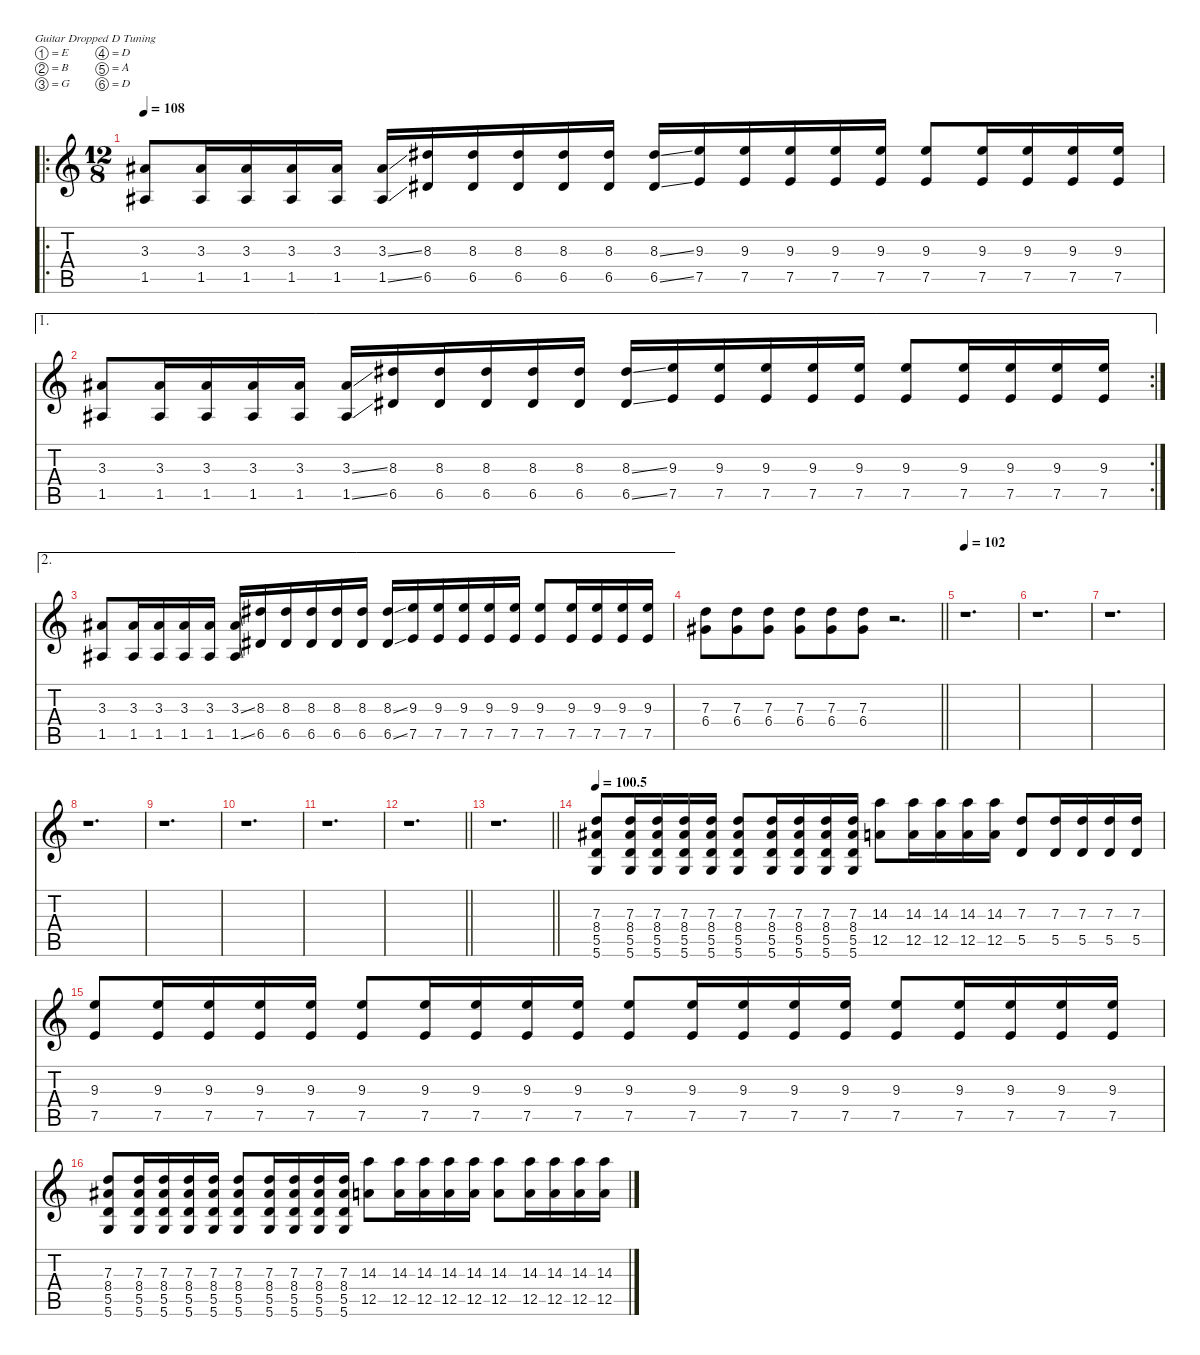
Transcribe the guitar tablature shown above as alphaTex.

\defaultSystemsLayout 4
\hideDynamics
\bracketExtendMode nobrackets
\singleTrackTrackNamePolicy hidden
\multiTrackTrackNamePolicy hidden
\firstSystemTrackNameMode fullname
\otherSystemsTrackNameOrientation horizontal
\track ("Guitar 2" "dist.guit.") {instrument distortionguitar}
\staff {score tabs}
\tuning (E4 B3 G3 D3 A2 D2)
\ro
\ts (12 8)
\tempo 108
\clef g2
\ks aminor
(3.3{acc #} 1.5{acc #}).8{dy f beam Up} (3.3{acc #} 1.5{acc #}).16{beam Up} (3.3{acc #} 1.5{acc #}).16{beam Up} (3.3{acc #} 1.5{acc #}).16{beam Up} (3.3{acc #} 1.5{acc #}).16{beam Up} (3.3{ss acc #} 1.5{ss acc #}).16{beam Up} (8.3{acc #} 6.5{acc #}).16{beam Up} (8.3{acc #} 6.5{acc #}).16{beam Up} (8.3{acc #} 6.5{acc #}).16{beam Up} (8.3{acc #} 6.5{acc #}).16{beam Up} (8.3{acc #} 6.5{acc #}).16{beam Up} (8.3{ss acc #} 6.5{ss acc #}).16{beam Up} (9.3 7.5).16{beam Up} (9.3 7.5).16{beam Up} (9.3 7.5).16{beam Up} (9.3 7.5).16{beam Up} (9.3 7.5).16{beam Up} (9.3 7.5).8{beam Up} (9.3 7.5).16{beam Up} (9.3 7.5).16{beam Up} (9.3 7.5).16{beam Up} (9.3 7.5).16{beam Up} |
\ae 1
\rc 2
(3.3{acc #} 1.5{acc #}).8{beam Up} (3.3{acc #} 1.5{acc #}).16{beam Up} (3.3{acc #} 1.5{acc #}).16{beam Up} (3.3{acc #} 1.5{acc #}).16{beam Up} (3.3{acc #} 1.5{acc #}).16{beam Up} (3.3{ss acc #} 1.5{ss acc #}).16{beam Up} (8.3{acc #} 6.5{acc #}).16{beam Up} (8.3{acc #} 6.5{acc #}).16{beam Up} (8.3{acc #} 6.5{acc #}).16{beam Up} (8.3{acc #} 6.5{acc #}).16{beam Up} (8.3{acc #} 6.5{acc #}).16{beam Up} (8.3{ss acc #} 6.5{ss acc #}).16{beam Up} (9.3 7.5).16{beam Up} (9.3 7.5).16{beam Up} (9.3 7.5).16{beam Up} (9.3 7.5).16{beam Up} (9.3 7.5).16{beam Up} (9.3 7.5).8{beam Up} (9.3 7.5).16{beam Up} (9.3 7.5).16{beam Up} (9.3 7.5).16{beam Up} (9.3 7.5).16{beam Up} |
\ae 2
(3.3{acc #} 1.5{acc #}).8{beam Up} (3.3{acc #} 1.5{acc #}).16{beam Up} (3.3{acc #} 1.5{acc #}).16{beam Up} (3.3{acc #} 1.5{acc #}).16{beam Up} (3.3{acc #} 1.5{acc #}).16{beam Up} (3.3{ss acc #} 1.5{ss acc #}).16{beam Up} (8.3{acc #} 6.5{acc #}).16{beam Up} (8.3{acc #} 6.5{acc #}).16{beam Up} (8.3{acc #} 6.5{acc #}).16{beam Up} (8.3{acc #} 6.5{acc #}).16{beam Up} (8.3{acc #} 6.5{acc #}).16{beam Up} (8.3{ss acc #} 6.5{ss acc #}).16{beam Up} (9.3 7.5).16{beam Up} (9.3 7.5).16{beam Up} (9.3 7.5).16{beam Up} (9.3 7.5).16{beam Up} (9.3 7.5).16{beam Up} (9.3 7.5).8{beam Up} (9.3 7.5).16{beam Up} (9.3 7.5).16{beam Up} (9.3 7.5).16{beam Up} (9.3 7.5).16{beam Up} |
\barLineRight lightlight
(7.3 6.4{acc #}).8{beam Down} (7.3 6.4{acc #}).8{beam Down} (7.3 6.4{acc #}).8{beam Down} (7.3 6.4{acc #}).8{beam Down} (7.3 6.4{acc #}).8{beam Down} (7.3 6.4{acc #}).8{beam Down} r.2{d beam Down} |
\tempo 102
r.1{d beam Down} |
r.1{d beam Down} |
r.1{d beam Down} |
r.1{d beam Down} |
r.1{d beam Down} |
r.1{d beam Down} |
r.1{d beam Down} |
\barLineRight lightlight
r.1{d beam Down} |
\barLineRight lightlight
r.1{d beam Down} |
\tempo
100.5 (7.3 8.4{acc #} 5.5 5.6).8{beam Up} (7.3 8.4{acc #} 5.5 5.6).16{beam Up} (7.3 8.4{acc #} 5.5 5.6).16{beam Up} (7.3 8.4{acc #} 5.5 5.6).16{beam Up} (7.3 8.4{acc #} 5.5 5.6).16{beam Up} (7.3 8.4{acc #} 5.5 5.6).8{beam Up} (7.3 8.4{acc #} 5.5 5.6).16{beam Up} (7.3 8.4{acc #} 5.5 5.6).16{beam Up} (7.3 8.4{acc #} 5.5 5.6).16{beam Up} (7.3 8.4{acc #} 5.5 5.6).16{beam Up} (14.3 12.5).8{beam Down} (14.3 12.5).16{beam Down} (14.3 12.5).16{beam Down} (14.3 12.5).16{beam Down} (14.3 12.5).16{beam Down} (7.3 5.5).8{beam Up} (7.3 5.5).16{beam Up} (7.3 5.5).16{beam Up} (7.3 5.5).16{beam Up} (7.3 5.5).16{beam Up} |
(9.3 7.5).8{beam Up} (9.3 7.5).16{beam Up} (9.3 7.5).16{beam Up} (9.3 7.5).16{beam Up} (9.3 7.5).16{beam Up} (9.3 7.5).8{beam Up} (9.3 7.5).16{beam Up} (9.3 7.5).16{beam Up} (9.3 7.5).16{beam Up} (9.3 7.5).16{beam Up} (9.3 7.5).8{beam Up} (9.3 7.5).16{beam Up} (9.3 7.5).16{beam Up} (9.3 7.5).16{beam Up} (9.3 7.5).16{beam Up} (9.3 7.5).8{beam Up} (9.3 7.5).16{beam Up} (9.3 7.5).16{beam Up} (9.3 7.5).16{beam Up} (9.3 7.5).16{beam Up} |
(7.3 8.4{acc #} 5.5 5.6).8{beam Up} (7.3 8.4{acc #} 5.5 5.6).16{beam Up} (7.3 8.4{acc #} 5.5 5.6).16{beam Up} (7.3 8.4{acc #} 5.5 5.6).16{beam Up} (7.3 8.4{acc #} 5.5 5.6).16{beam Up} (7.3 8.4{acc #} 5.5 5.6).8{beam Up} (7.3 8.4{acc #} 5.5 5.6).16{beam Up} (7.3 8.4{acc #} 5.5 5.6).16{beam Up} (7.3 8.4{acc #} 5.5 5.6).16{beam Up} (7.3 8.4{acc #} 5.5 5.6).16{beam Up} (14.3 12.5).8{beam Down} (14.3 12.5).16{beam Down} (14.3 12.5).16{beam Down} (14.3 12.5).16{beam Down} (14.3 12.5).16{beam Down} (14.3 12.5).8{beam Down} (14.3 12.5).16{beam Down} (14.3 12.5).16{beam Down} (14.3 12.5).16{beam Down} (14.3 12.5).16{beam Down}
